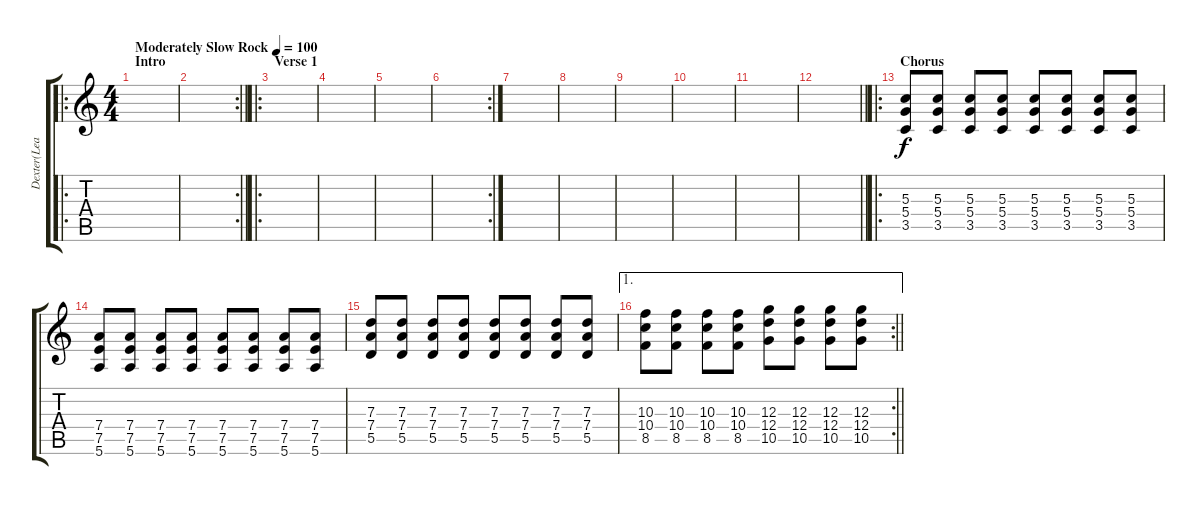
\track ("Dexter(Lead/Rhythm)" "Dexter(Lea") {instrument distortionguitar}
\staff {score tabs}
\tuning (E4 B3 G3 D3 A2 E2) {hide}
\ro
\ts (4 4)
\section ("" "Intro")
\tempo (100 "Moderately Slow Rock")
\clef g2
\ks c
|
\rc 2
\barLineRight lightlight
|
\ro
\section ("" "Verse 1")
|
|
|
\rc 2
|
|
|
|
|
|
\barLineRight lightlight
|
\ro
\section ("" "Chorus")
(5.3 5.4 3.5).8 (5.3 5.4 3.5).8 (5.3 5.4 3.5).8 (5.3 5.4 3.5).8 (5.3 5.4 3.5).8 (5.3 5.4 3.5).8 (5.3 5.4 3.5).8 (5.3 5.4 3.5).8 |
(7.4 7.5 5.6).8 (7.4 7.5 5.6).8 (7.4 7.5 5.6).8 (7.4 7.5 5.6).8 (7.4 7.5 5.6).8 (7.4 7.5 5.6).8 (7.4 7.5 5.6).8 (7.4 7.5 5.6).8 |
(7.3 7.4 5.5).8 (7.3 7.4 5.5).8 (7.3 7.4 5.5).8 (7.3 7.4 5.5).8 (7.3 7.4 5.5).8 (7.3 7.4 5.5).8 (7.3 7.4 5.5).8 (7.3 7.4 5.5).8 |
\ae 1
\rc 2
\barLineRight lightlight
(10.3 10.4 8.5).8 (10.3 10.4 8.5).8 (10.3 10.4 8.5).8 (10.3 10.4 8.5).8 (12.3 12.4 10.5).8 (12.3 12.4 10.5).8 (12.3 12.4 10.5).8 (12.3 12.4 10.5).8
